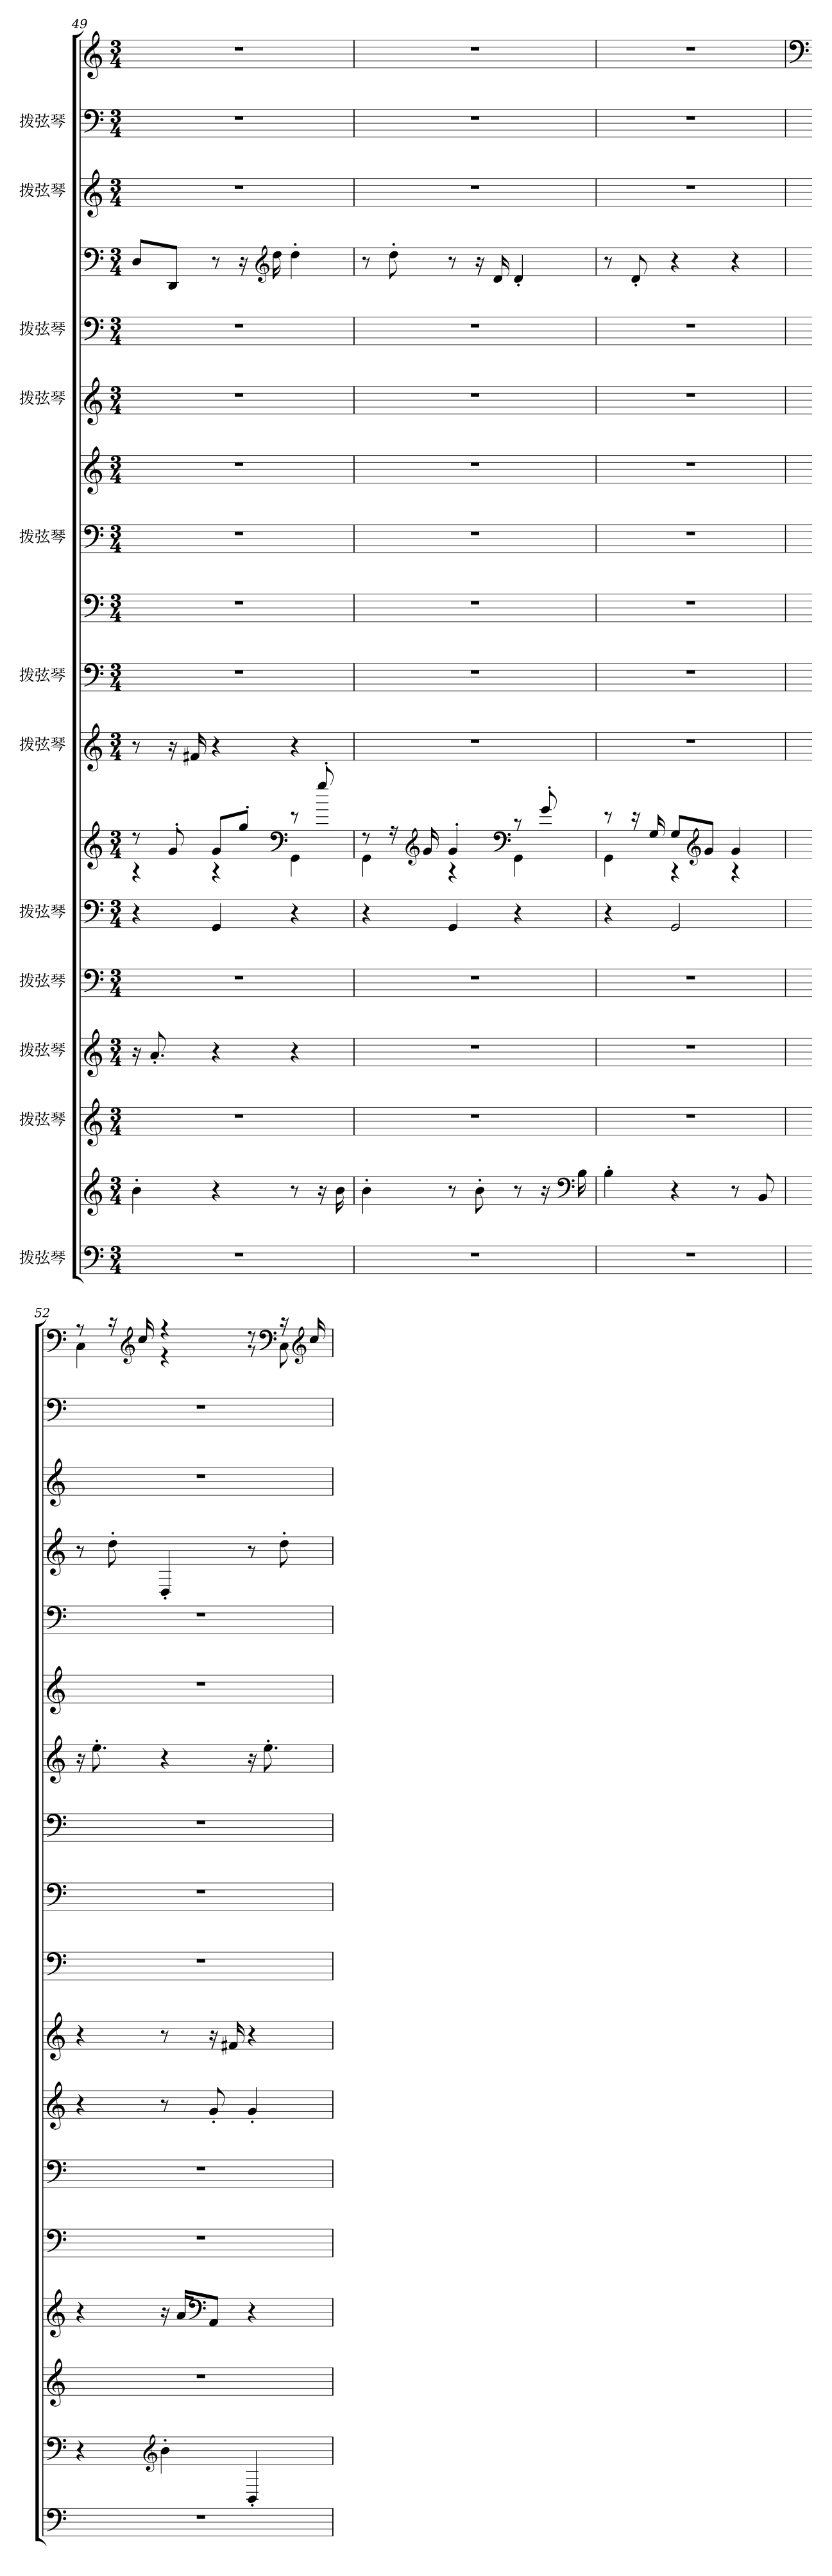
**kern	**kern	**kern	**kern	**kern	**kern	**kern	**kern	**kern	**kern	**kern	**kern	**kern	**kern	**kern	**kern	**kern	**kern
*part12	*part12	*part11	*part10	*part9	*part8	*part8	*part7	*part6	*part6	*part5	*part5	*part4	*part3	*part3	*part2	*part1	*part1
*staff18	*staff17	*staff16	*staff15	*staff14	*staff13	*staff12	*staff11	*staff10	*staff9	*staff8	*staff7	*staff6	*staff5	*staff4	*staff3	*staff2	*staff1
*I"拨弦琴	*	*I"拨弦琴	*I"拨弦琴	*I"拨弦琴	*I"拨弦琴	*	*I"拨弦琴	*I"拨弦琴	*	*I"拨弦琴	*	*I"拨弦琴	*I"拨弦琴	*	*I"拨弦琴	*I"拨弦琴	*
*clefF4	*clefG2	*clefG2	*clefG2	*clefF4	*clefF4	*clefG2	*clefG2	*clefF4	*clefF4	*clefF4	*clefG2	*clefG2	*clefF4	*clefF4	*clefG2	*clefF4	*clefG2
*k[]	*k[]	*k[]	*k[]	*k[]	*k[]	*k[]	*k[]	*k[]	*k[]	*k[]	*k[]	*k[]	*k[]	*k[]	*k[]	*k[]	*k[]
*M3/4	*M3/4	*M3/4	*M3/4	*M3/4	*M3/4	*M3/4	*M3/4	*M3/4	*M3/4	*M3/4	*M3/4	*M3/4	*M3/4	*M3/4	*M3/4	*M3/4	*M3/4
=49	=49	=49	=49	=49	=49	=49	=49	=49	=49	=49	=49	=49	=49	=49	=49	=49	=49
*	*	*	*	*	*	*^	*	*	*	*	*	*	*	*	*	*	*
2.r	4b'\	2.r	16r	2.r	4r	8r	4r	8r	2.r	2.r	2.r	2.r	2.r	2.r	8D/L	2.r	2.r	2.r
.	.	.	8.a'/	.	.	.	.	.	.	.	.	.	.	.	.	.	.	.
.	.	.	.	.	.	8g'/	.	16r	.	.	.	.	.	.	8DD/J	.	.	.
.	.	.	.	.	.	.	.	16f#X/	.	.	.	.	.	.	.	.	.	.
.	4r	.	4r	.	4GG/	8g/L	4r	4r	.	.	.	.	.	.	8r	.	.	.
.	.	.	.	.	.	8gg'/J	.	.	.	.	.	.	.	.	16r	.	.	.
*	*	*	*	*	*	*	*	*	*	*	*	*	*	*	*clefG2	*	*	*
.	.	.	.	.	.	.	.	.	.	.	.	.	.	.	16dd\	.	.	.
*	*	*	*	*	*	*clefF4	*	*	*	*	*	*	*	*	*	*	*	*
.	8r	.	4r	.	4r	8r	4GG\	4r	.	.	.	.	.	.	4dd'\	.	.	.
.	16r	.	.	.	.	8gg'/	.	.	.	.	.	.	.	.	.	.	.	.
.	16b\	.	.	.	.	.	.	.	.	.	.	.	.	.	.	.	.	.
!!LO:PB:g=z
=50	=50	=50	=50	=50	=50	=50	=50	=50	=50	=50	=50	=50	=50	=50	=50	=50	=50	=50
2.r	4b'\	2.r	2.r	2.r	4r	8r	4GG\	2.r	2.r	2.r	2.r	2.r	2.r	2.r	8r	2.r	2.r	2.r
.	.	.	.	.	.	16r	.	.	.	.	.	.	.	.	8dd'\	.	.	.
*	*	*	*	*	*	*clefG2	*	*	*	*	*	*	*	*	*	*	*	*
.	.	.	.	.	.	16g/	.	.	.	.	.	.	.	.	.	.	.	.
.	8r	.	.	.	4GG/	4g'/	4r	.	.	.	.	.	.	.	8r	.	.	.
.	8b'\	.	.	.	.	.	.	.	.	.	.	.	.	.	16r	.	.	.
.	.	.	.	.	.	.	.	.	.	.	.	.	.	.	16d/	.	.	.
*	*	*	*	*	*	*clefF4	*	*	*	*	*	*	*	*	*	*	*	*
.	8r	.	.	.	4r	8r	4GG\	.	.	.	.	.	.	.	4d'/	.	.	.
.	16r	.	.	.	.	8g'/	.	.	.	.	.	.	.	.	.	.	.	.
*	*clefF4	*	*	*	*	*	*	*	*	*	*	*	*	*	*	*	*	*
.	16B\	.	.	.	.	.	.	.	.	.	.	.	.	.	.	.	.	.
=51	=51	=51	=51	=51	=51	=51	=51	=51	=51	=51	=51	=51	=51	=51	=51	=51	=51	=51
2.r	4B'\	2.r	2.r	2.r	4r	8r	4GG\	2.r	2.r	2.r	2.r	2.r	2.r	2.r	8r	2.r	2.r	2.r
.	.	.	.	.	.	16r	.	.	.	.	.	.	.	.	8d'/	.	.	.
.	.	.	.	.	.	16G/	.	.	.	.	.	.	.	.	.	.	.	.
.	4r	.	.	.	2GG/	8G/L	4r	.	.	.	.	.	.	.	4r	.	.	.
*	*	*	*	*	*	*clefG2	*	*	*	*	*	*	*	*	*	*	*	*
.	.	.	.	.	.	8g/J	.	.	.	.	.	.	.	.	.	.	.	.
.	8r	.	.	.	.	4g/	4r	.	.	.	.	.	.	.	4r	.	.	.
.	8BB/	.	.	.	.	.	.	.	.	.	.	.	.	.	.	.	.	.
*	*	*	*	*	*	*v	*v	*	*	*	*	*	*	*	*	*	*	*
!!LO:PB:g=z
=52	=52	=52	=52	=52	=52	=52	=52	=52	=52	=52	=52	=52	=52	=52	=52	=52	=52
*	*	*	*	*	*	*	*	*	*	*	*	*	*	*	*	*	*clefF4
*	*	*	*	*	*	*	*	*	*	*	*	*	*	*	*	*	*^
2.r	4r	2.r	4r	2.r	2.r	4r	4r	2.r	2.r	2.r	16r	2.r	2.r	8r	2.r	2.r	8r	4C\
.	.	.	.	.	.	.	.	.	.	.	8.ee'\	.	.	.	.	.	.	.
.	.	.	.	.	.	.	.	.	.	.	.	.	.	8dd'\	.	.	16r	.
*	*	*	*	*	*	*	*	*	*	*	*	*	*	*	*	*	*clefG2	*
.	.	.	.	.	.	.	.	.	.	.	.	.	.	.	.	.	16cc/	.
*	*clefG2	*	*	*	*	*	*	*	*	*	*	*	*	*	*	*	*	*
.	4b'\	.	16r	.	.	8r	8r	.	.	.	4r	.	.	4D'/	.	.	4r	4r
.	.	.	16a/KL	.	.	.	.	.	.	.	.	.	.	.	.	.	.	.
*	*	*	*clefF4	*	*	*	*	*	*	*	*	*	*	*	*	*	*	*
.	.	.	8AA/J	.	.	8g'/	16r	.	.	.	.	.	.	.	.	.	.	.
.	.	.	.	.	.	.	16f#X/	.	.	.	.	.	.	.	.	.	.	.
.	4BB'/	.	4r	.	.	4g'/	4r	.	.	.	16r	.	.	8r	.	.	8r	8r
.	.	.	.	.	.	.	.	.	.	.	8.ee'\	.	.	.	.	.	.	.
*	*	*	*	*	*	*	*	*	*	*	*	*	*	*	*	*	*clefF4	*
.	.	.	.	.	.	.	.	.	.	.	.	.	.	8dd'\	.	.	16r	8C\
*	*	*	*	*	*	*	*	*	*	*	*	*	*	*	*	*	*clefG2	*
.	.	.	.	.	.	.	.	.	.	.	.	.	.	.	.	.	16cc/	.
*	*	*	*	*	*	*	*	*	*	*	*	*	*	*	*	*	*v	*v
=	=	=	=	=	=	=	=	=	=	=	=	=	=	=	=	=	=
*-	*-	*-	*-	*-	*-	*-	*-	*-	*-	*-	*-	*-	*-	*-	*-	*-	*-
